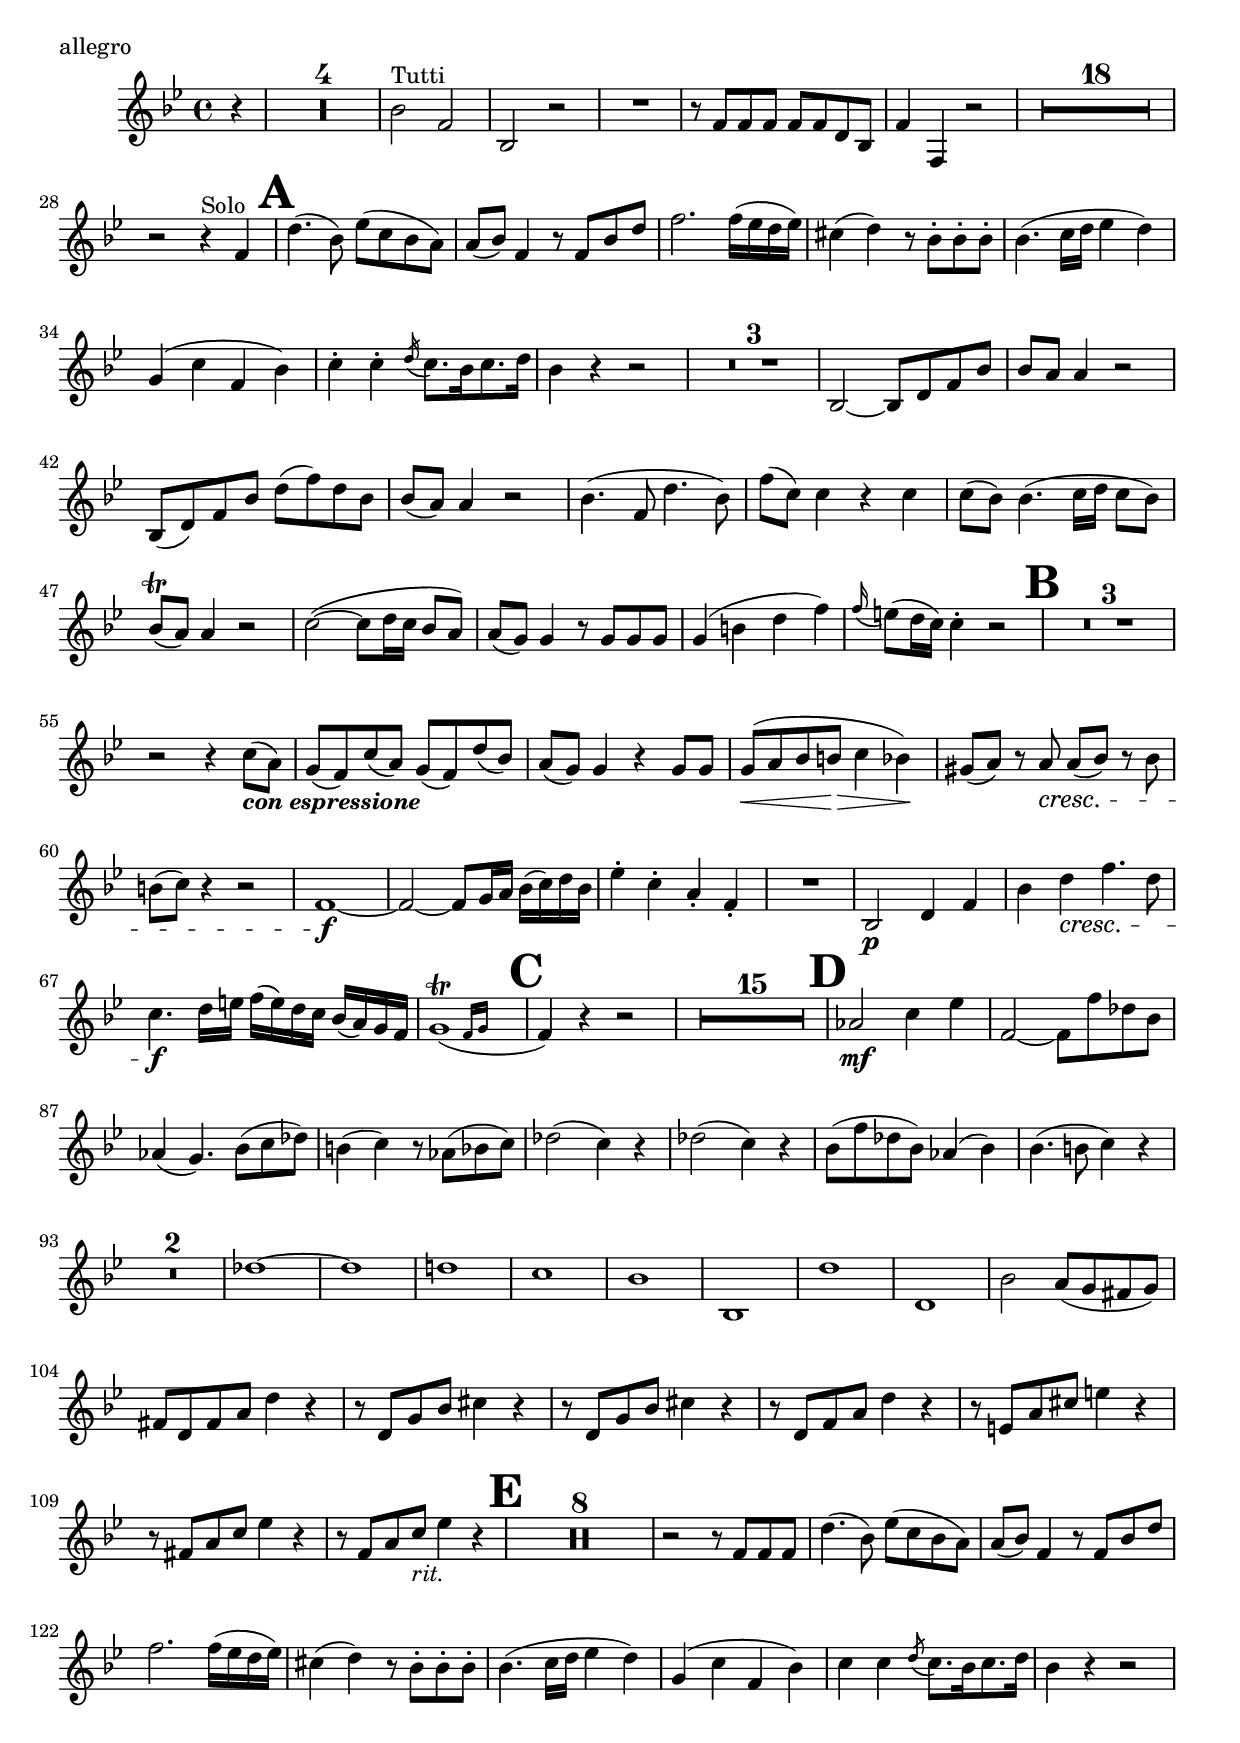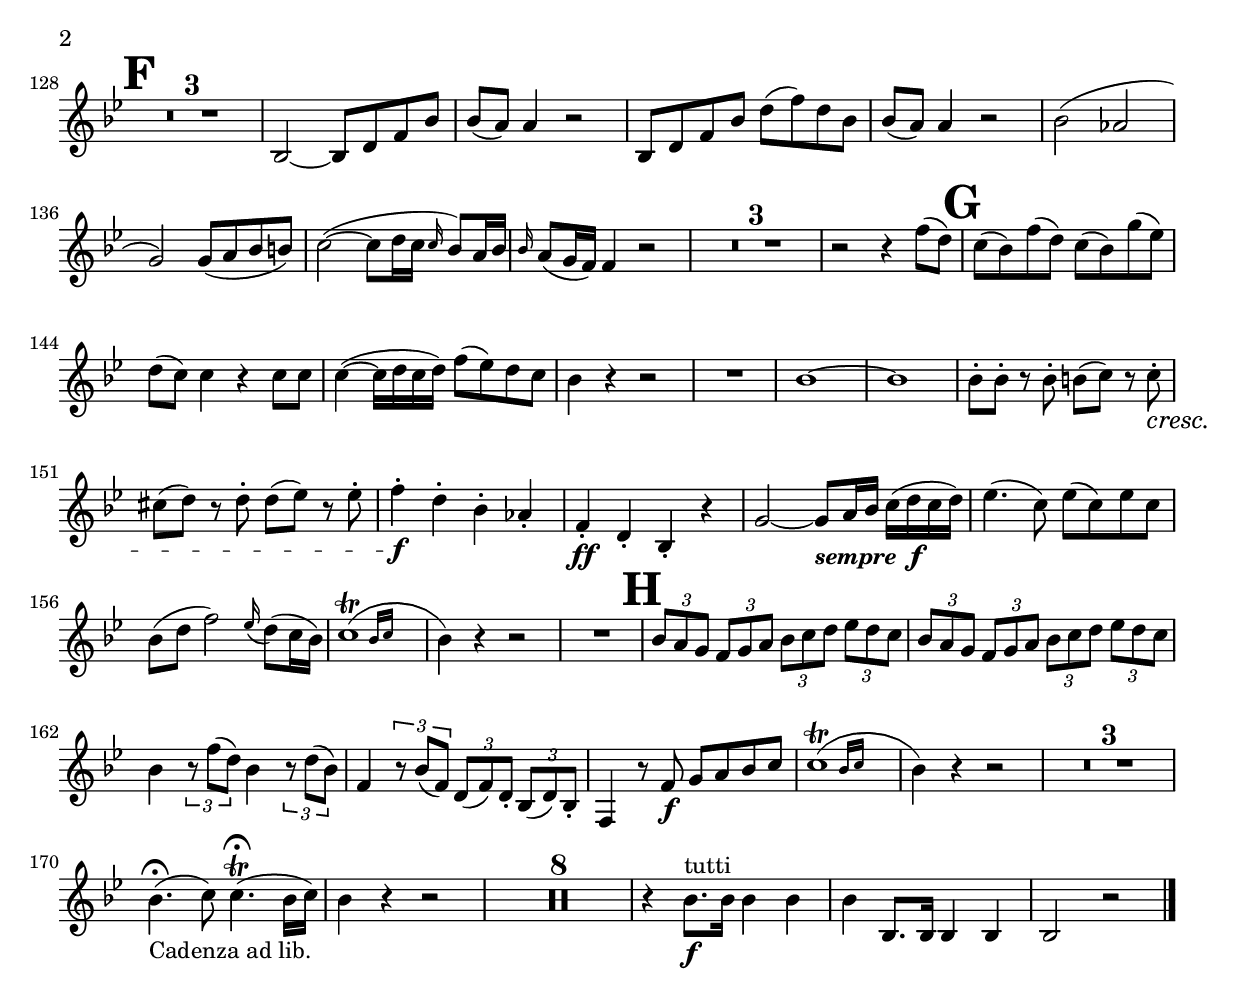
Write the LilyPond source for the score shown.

#(ly:set-option 'old-relative)
\version "2.1.7"
% #(ly:set-point-and-click 'line-column)

longgrace = \property Voice.Stem \override #'stroke-style = #'()
endlonggrace = \property Voice.Stem \revert #'stroke-style
ritenuto = \markup { \italic  "rit." }

\version "2.1.7"
  
cresc = \notes {
    #(ly:export (make-event-chord (list (make-span-event 'CrescendoEvent START)))) 
    \property Voice.crescendoText = \markup { \italic \bold "cresc." }
    \property Voice.crescendoSpanner = #'dashed-line
}

%%
%% TODO: a better mechanism for tweaking Grace settings.
%%

startGraceMusic = \sequential { 
    \startGraceMusic 
    \property Voice.Beam \override #'space-function
       = #(lambda (beam mult) (* 0.8 0.8))
    \property Voice.Beam \override #'thickness = #(* 0.384 (/ 0.6 0.48))
}

stopGraceMusic= \sequential {
    \property Voice.Beam \revert #'thickness
    \property Voice.Beam \revert #'space-function
    \stopGraceMusic
}

\paper{
    \translator {
        \ScoreContext
        skipBars = ##t
        midiInstrument = #"french horn"
        %% try to mimic Breitkopf
        RehearsalMark \override #'padding = #1
        MultiMeasureRest \override #'padding = #0.5
        restNumberThreshold = #1

	RehearsalMark \override #'font-series = #'bold
	RehearsalMark \override #'font-size = #6

        Beam \override #'thickness = #0.6
        Beam \override #'space-function = #(lambda (beam mult) 0.8)
        Slur \override #'beautiful = #0.3
    }
    \translator {
        \StaffContext
        minimumVerticalExtent = #'(-4.5 . 4.5)
    }
    % #(define fonts my-sheet)

    indent = 10. \mm
    linewidth = 189. \mm

}



allegro =
	\notes
	\relative c'
{
	\time 4/4
	\key c \major
	\partial 4
	r4 
	|
	R1*4
	c'2^"Tutti" g
	c, r
	R1*1
	r8 g' g g  g g e c
	g'4 g, r2
	R1*18
	r2 r4^"Solo" g'4 |
	\mark "A"
	e'4. ( c8)  f[ (d c  b) ]
	 b[( c)] g4 r8  g[ c e]
	g2.   g16[( f e  f)]
	dis4 ( e4) r8  c8[-. c-. c-.]
	c4.(  d16[ e]  f4  e)
	a,( d g, c)
	d-. d-. \grace {
  \property Voice.Stem \override #'stroke-style = #"grace"
   e16( 
  \property Voice.Stem \revert #'stroke-style }
 d8.[) c16 d8. e16]
	c4 r r2
	R1*3
	c,2 ~  c8[ e g c]
	 c[  b ] b4 r2
	 c,8[ ( e) g c]  e[( g) e c]
	 c[( b)] b4 r2
	c4.( g8 e'4. c8)
	 g'[( d) ] d4 r4 d
	 d8[ ( c)] c4.(  d16[ e]  d8[  c)]
	 c8[(\trill  b)] b4 r2 |
	d2( ~   d8[ e16 d]  c8[  b)] |
	 b[( a)] a4 r8  a[ a a]
	a4( cis e  g)
	\grace {
  \property Voice.Stem \override #'stroke-style = #"grace"
   \longgrace g16( \endlonggrace 
  \property Voice.Stem \revert #'stroke-style }

	 fis8[)( e16  d)] d4-. r2 | 
	\mark "B"
	R1*3
	r2 r4  d8[(_\markup { \italic \bold "con espressione" } b) ]
	 a[(  g) d'(  b)]  a[(  g) e'(  c) ]
	 b8[(  a)] a4 r4  a8[ a]
	 a[( \< b c cis\!\> ]  d4  c\!)
	 ais8[( b)] r8 \cresc b  b[( c)] r c
	 cis[ ( d)] r4 r2
	\endcresc g,1\f ~ g2 ~  g8[ a16 b]  c[( d) e c]
	%% 64
	f4-. d-. b-. g-.
	R1

	c,2\p e4 g c \cresc e g4. e8 |
	\endcresc d4.\f  e16[ fis]  g[ ( fis) e d]  c[( b) a g]

	<< a1(\trill
	  { s2 \grace {
  \property Voice.Stem \override #'stroke-style = #"grace"
    g16[ a] 
  \property Voice.Stem \revert #'stroke-style }
 } >>
	\mark "C"
	 g4) r r2
	R1*15
	\mark "D"
	bes2\mf d4 f
	g,2~  g8[ g' es c]|
	bes4(  a4.)  c8[( d  es)]
	cis4( d) r8  bes[ (c  d)]
	es2 ( d4) r
	es2 ( d4) r
	 c8[( g' es  c)] bes4( c)
	c4.( cis8  d4) r
	R1*2
	es1~es1|
	e!
	d
	c
	c,
	e'
	e,
	c'2  b8[( a gis  a)]
	 gis8[ e gis b ] e4 r |
	r8  e,[ a c] dis4 r
	r8  e,[ a c] dis4 r
	r8  e,[ g b] e4 r
	r8  fis,[ b dis] fis4 r
	r8  gis,[ b d] f4 r
	r8  g,[ b d_\ritenuto ] f4 r
	\mark  "E"
	R1*8
	r2 r8  g,[ g g]
	e'4.( c8)  f[( d c  b)]
	 b[( c)] g4 r8  g[ c e] |
	g2.   g16[( f e  f)]
	dis4( e) r8  c[-. c-. c-.]
	c4.(  d16[ e] f4  e)
	a, ( d g,  c)
	d d 
	    \grace {
  \property Voice.Stem \override #'stroke-style = #"grace"
   e8( 
  \property Voice.Stem \revert #'stroke-style }

	   d8.[) c16 d8. e16] 
	c4 r r2
	\mark "F"
	R1*3
	c,2~ c8[ e g c]
	 c8[( b)] b4 r2
	 c,8[ e g c ]  e[ ( g) e c]
	 c[( b)] b4 r2
	c2 (bes  a)  a8[(b c  cis)]
	d2( ~  d8[ e16 d] \grace {
  \property Voice.Stem \override #'stroke-style = #"grace"
   \longgrace d16( \endlonggrace 
  \property Voice.Stem \revert #'stroke-style }
 c8[) b16  c)]
	\grace {
  \property Voice.Stem \override #'stroke-style = #"grace"
   \longgrace c16 \endlonggrace 
  \property Voice.Stem \revert #'stroke-style }
 b8[( a16  g)] g4 r2 |
	R1*3
	r2 r4  g'8[( e)]
	\mark "G"
	 d[( c) g'( e)]  d[( c) a'( f)]
	 e[( d)] d4 r  d8[ d]
	d4(~  d16[ e d  e)]  g8[( f) e d] |
	c4 r r2
	R1
	c1 ~
	c |
	 c8[-. c-.] r c-.  cis[( d)] r\cresc d-. |
	 dis[( e)] r e-.  e[( f)] r f-. |
	g4-.\f\endcresc  e-. c-. bes-. |
	g-.\ff e-. c-. r |
	a'2 ~  a8[_""_\markup { \bold \italic "sempre " \dynamic "f" }  b16 c]  d[( e d  e)]

	
	f4. ( d8)  f8[ ( d) f d]
	 c[ (e]  g2) \grace {
  \property Voice.Stem \override #'stroke-style = #"grace"
   \longgrace f16(  \endlonggrace 
  \property Voice.Stem \revert #'stroke-style }
  e8[)( d16  c)]

	<< d1\trill (
	  { s2 \grace {
  \property Voice.Stem \override #'stroke-style = #"grace"
    c16[ d] 
  \property Voice.Stem \revert #'stroke-style }
 } >>
	
	 c4) r r2
	R1 |
	\mark "H"
	\times 2/3 {  c8[ b a ] } \times 2/3 {  g[ a b] }
	  \times 2/3 {  c[ d e] } \times 2/3 {  f[ e d] } |
	\times 2/3 {  c[ b a ] } \times 2/3 {  g[ a b] }
	  \times 2/3 {  c[ d e] } \times 2/3 {  f[ e d] }|
	c4 \times 2/3 {  r8  g'[( e)]} c4 \times 2/3 {  r8  e[ ( c)]} |
	g4 \times 2/3 {  r8  c8[( g)] } \times 2/3 {  e[ ( g) e-. ] } \times 2/3 {  c[ ( e) c-.] }|
	g4 r8 g'\f  a[ b c d]|

	<< d1(\trill
	  { s2 \grace {
  \property Voice.Stem \override #'stroke-style = #"grace"
    c16[ d] 
  \property Voice.Stem \revert #'stroke-style }
 }  >>
	 c4) r r2
	R1*3

	c4.^\fermata_"Cadenza ad lib." ( d8) d4.\trill^\fermata (  c16[  d)] 
	c4 r r2
	R1*8
	r4  c8.[^"tutti"\f c16] c4 c
	c  c,8.[ c16] c4 c|
	c2 r2 \bar "|."
	
}


\score
{
	\notes { \transpose c' bes \allegro }
	\paper{ }
	\header { piece = "allegro" opus = "" }	
	\midi{ \tempo 4=90 }
}

